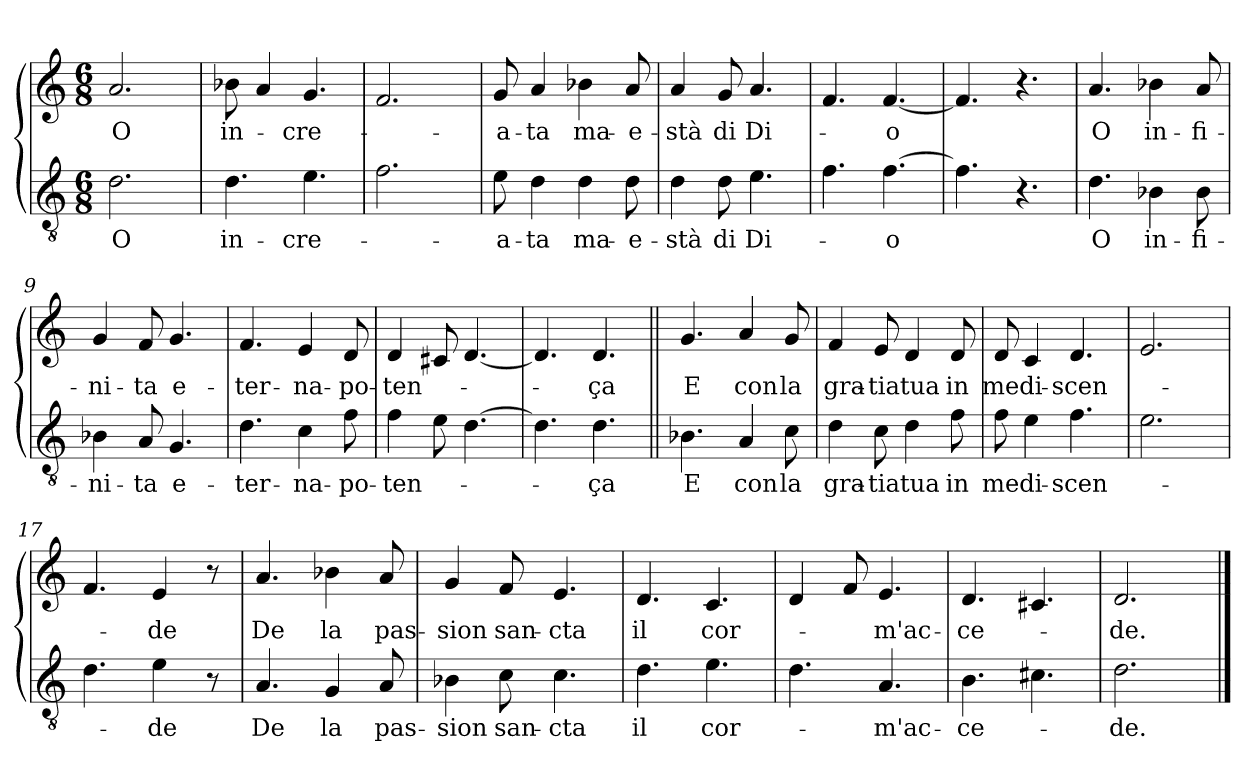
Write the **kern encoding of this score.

**kern	**text	**kern	**text
*part2	*part2	*part1	*part1
*staff2	*staff2	*staff1	*staff1
*clefGv2	*	*clefG2	*
*k[]	*	*k[]	*
*C:	*	*C:	*
*M6/8	*	*M6/8	*
=1	=1	=1	=1
!	!LO:LY:b	!	!LO:LY:b
2.d\	O	2.a/	O
=2	=2	=2	=2
!	!LO:LY:b	!	!LO:LY:b
4.d\	in-	8b-X\	in-
.	.	4a/	.
!	!LO:LY:b	!	!LO:LY:b
4.e\	-cre-	4.g/	-cre-
=3	=3	=3	=3
2.f\	.	2.f/	.
=4	=4	=4	=4
!	!LO:LY:b	!	!LO:LY:b
8e\	-a-	8g/	-a-
!	!LO:LY:b	!	!LO:LY:b
4d\	-ta	4a/	-ta
!	!LO:LY:b	!	!LO:LY:b
4d\	ma-	4b-i\	ma-
!	!LO:LY:b	!	!LO:LY:b
8d\	-e-	8a/	-e-
=5	=5	=5	=5
!	!LO:LY:b	!	!LO:LY:b
4d\	-stà	4a/	-stà
!	!LO:LY:b	!	!LO:LY:b
8d\	di	8g/	di
!	!LO:LY:b	!	!LO:LY:b
4.e\	Di-	4.a/	Di-
=6	=6	=6	=6
4.f\	.	4.f/	.
!	!LO:LY:b	!	!LO:LY:b
[4.f\	-o	[4.f/	-o
=7	=7	=7	=7
4.f\]	.	4.f/]	.
4.r	.	4.r	.
!!LO:LB:g=z
=8	=8	=8	=8
!	!LO:LY:b	!	!LO:LY:b
4.d\	O	4.a/	O
!	!LO:LY:b	!	!LO:LY:b
4B-i\	in-	4b-i\	in-
!	!LO:LY:b	!	!LO:LY:b
8B-\	-fi-	8a/	-fi-
=9	=9	=9	=9
!	!LO:LY:b	!	!LO:LY:b
4B-i\	-ni-	4g/	-ni-
!	!LO:LY:b	!	!LO:LY:b
8A/	-ta	8f/	-ta
!	!LO:LY:b	!	!LO:LY:b
4.G/	e-	4.g/	e-
=10	=10	=10	=10
!	!LO:LY:b	!	!LO:LY:b
4.d\	-ter-	4.f/	-ter-
!	!LO:LY:b	!	!LO:LY:b
4c\	-na-	4e/	-na-
!	!LO:LY:b	!	!LO:LY:b
8f\	-po-	8d/	-po-
=11	=11	=11	=11
!	!LO:LY:b	!	!LO:LY:b
4f\	-ten-	4d/	-ten-
8e\	.	8c#i/	.
[4.d\	.	[4.d/	.
=12	=12	=12	=12
4.d\]	.	4.d/]	.
!	!LO:LY:b	!	!LO:LY:b
4.d\	-ça	4.d/	-ça
!!LO:LB:g=z
=13||	=13||	=13||	=13||
!	!LO:LY:b	!	!LO:LY:b
4.B-i\	E	4.g/	E
!	!LO:LY:b	!	!LO:LY:b
4A/	con	4a/	con
!	!LO:LY:b	!	!LO:LY:b
8c\	la	8g/	la
=14	=14	=14	=14
!	!LO:LY:b	!	!LO:LY:b
4d\	gra-	4f/	gra-
!	!LO:LY:b	!	!LO:LY:b
8c\	-tia	8e/	-tia
!	!LO:LY:b	!	!LO:LY:b
4d\	tua	4d/	tua
!	!LO:LY:b	!	!LO:LY:b
8f\	in	8d/	in
=15	=15	=15	=15
!	!LO:LY:b	!	!LO:LY:b
8f\	me	8d/	me
!	!LO:LY:b	!	!LO:LY:b
4e\	di-	4c/	di-
!	!LO:LY:b	!	!LO:LY:b
4.f\	-scen-	4.d/	-scen-
=16	=16	=16	=16
2.e\	.	2.e/	.
=17	=17	=17	=17
4.d\	.	4.f/	.
!	!LO:LY:b	!	!LO:LY:b
4e\	-de	4e/	-de
8r	.	8r	.
!!LO:LB:g=z
=18	=18	=18	=18
!	!LO:LY:b	!	!LO:LY:b
4.A/	De	4.a/	De
!	!LO:LY:b	!	!LO:LY:b
4G/	la	4b-i\	la
!	!LO:LY:b	!	!LO:LY:b
8A/	pas-	8a/	pas-
=19	=19	=19	=19
!	!LO:LY:b	!	!LO:LY:b
4B-i\	-sion	4g/	-sion
!	!LO:LY:b	!	!LO:LY:b
8c\	san-	8f/	san-
!	!LO:LY:b	!	!LO:LY:b
4.c\	-cta	4.e/	-cta
=20	=20	=20	=20
!	!LO:LY:b	!	!LO:LY:b
4.d\	il	4.d/	il
!	!LO:LY:b	!	!LO:LY:b
4.e\	cor-	4.c/	cor-
=21	=21	=21	=21
4.d\	.	4d/	.
.	.	8f/	.
!	!LO:LY:b	!	!LO:LY:b
4.A/	-m'ac-	4.e/	-m'ac-
=22	=22	=22	=22
!	!LO:LY:b	!	!LO:LY:b
4.B\	-ce-	4.d/	-ce-
4.c#i\	.	4.c#i/	.
=23	=23	=23	=23
!	!LO:LY:b	!	!LO:LY:b
2.d\	-de.	2.d/	-de.
==	==	==	==
*-	*-	*-	*-
